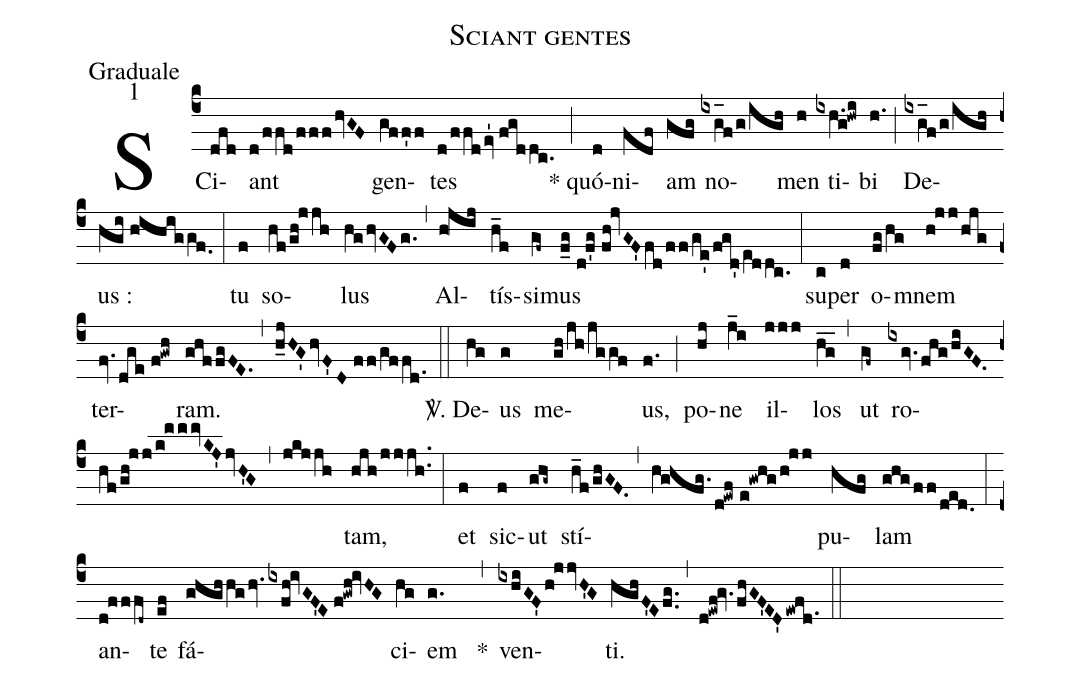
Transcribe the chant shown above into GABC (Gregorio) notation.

name:Sciant gentes;
office-part:Graduale;
mode:1;
%%
(c4) SCi(dfd)ant(d/ffd/fffhvGF) gen(gff'f)tes(d/ffdev'1//fgddc.) (;) * quó(d)ni(fdf)am(gfg) no(ixg_[oh:h]f/g/igh)men(h) ti(ixh.g!hwi)bi(h.) (;) De(ixg_[oh:h]f/g/igh)us :(hgi//hihiggf.0) (:) tu(f) so(hf/gh!jjh)lus(hghvGFg.) (,) Al(h!jij)tís(h_f)si(gf~)mus(f_g//d!f'g//fh!jvGF'fd/ff/ge'/fgd'/e[ll:1]ddc.) (:) su(c)per(d) o(fg/hg)mnem(h!jj/hjg) ter(fv.dge//f!gwh)ram.(ghffgFE.) (,) (h_jHG'hvF'D//ff/gffd.) (::) <sp>V/</sp>. De(hg)us(g) me(gh/jh/jggf)us,(f.) (;) po(hj)ne(j_i) il(jjj)los(hg__) (,) ut(gf~) ro(ixgv.fhg/hiGF.hf/gh!jj/k!mmmvKJ'jvH'G)(,)(jkjjh)tam,(hjh/jjjh..) (:) et(f) sic(f)ut(ghg~) stí(h_f/ghGF.)(,)(hV!ghfg./d!ewf//e!gwhg/h!jj)pu(hfg)lam(ghgff/ded.) (:) an(d!fffd~)te(ef) fá(ghghhghv.ixfh!ivGF'E//f!gwh!ivHG)ci(hg)em(g.) <clear>*(,) ven(ixhiGF'h!jjvH'G)ti.(hghF'Efg..) (,) (d!ewf!gv.fhGF'ED'ewfd.1) (::)
